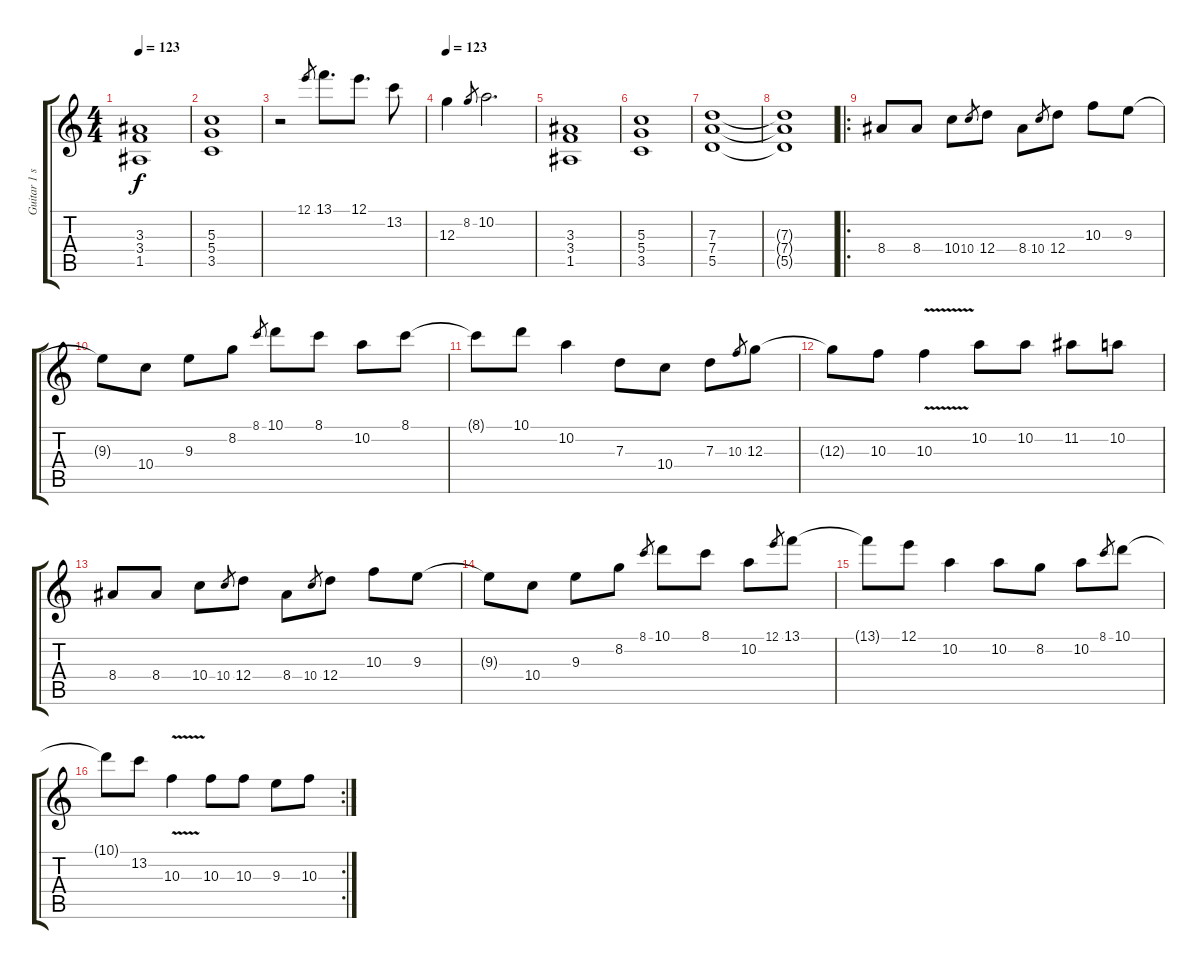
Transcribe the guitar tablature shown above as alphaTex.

\track ("Guitar 1 solo" "Guitar 1 s") {instrument overdrivenguitar}
\staff {score tabs}
\tuning (E4 B3 G3 D3 A2 E2) {hide}
\ts (4 4)
\tempo 123
\clef g2
\ks c
(3.3 3.4 1.5).1{dy f} |
(5.3 5.4 3.5).1 |
r.2 12.1.8{gr} 13.1.8{d} 12.1.8{d} 13.2.8 |
\tempo 123
12.3.4 8.2.8{gr} 10.2.2{d} |
(3.3 3.4 1.5).1 |
(5.3 5.4 3.5).1 |
(7.3 7.4 5.5).1 |
(7.3{t} 7.4{t} 5.5{t}).1 |
\ro
8.4.8 8.4.8 10.4.8 10.4.8{gr} 12.4.8 8.4.8 10.4.8{gr} 12.4.8 10.3.8 9.3.8 |
9.3{t}.8 10.4.8 9.3.8 8.2.8 8.1.8{gr} 10.1.8 8.1.8 10.2.8 8.1.8 |
8.1{t}.8 10.1.8 10.2.4 7.3.8 10.4.8 7.3.8 10.3.8{gr} 12.3.8 |
12.3{t}.8 10.3.8 10.3{v}.4 10.2.8 10.2.8 11.2.8 10.2.8 |
8.4.8 8.4.8 10.4.8 10.4.8{gr} 12.4.8 8.4.8 10.4.8{gr} 12.4.8 10.3.8 9.3.8 |
9.3{t}.8 10.4.8 9.3.8 8.2.8 8.1.8{gr} 10.1.8 8.1.8 10.2.8 12.1.8{gr} 13.1.8 |
13.1{t}.8 12.1.8 10.2.4 10.2.8 8.2.8 10.2.8 8.1.8{gr} 10.1.8 |
\rc 2
10.1{t}.8 13.2.8 10.3{v}.4 10.3.8 10.3.8 9.3.8 10.3.8
